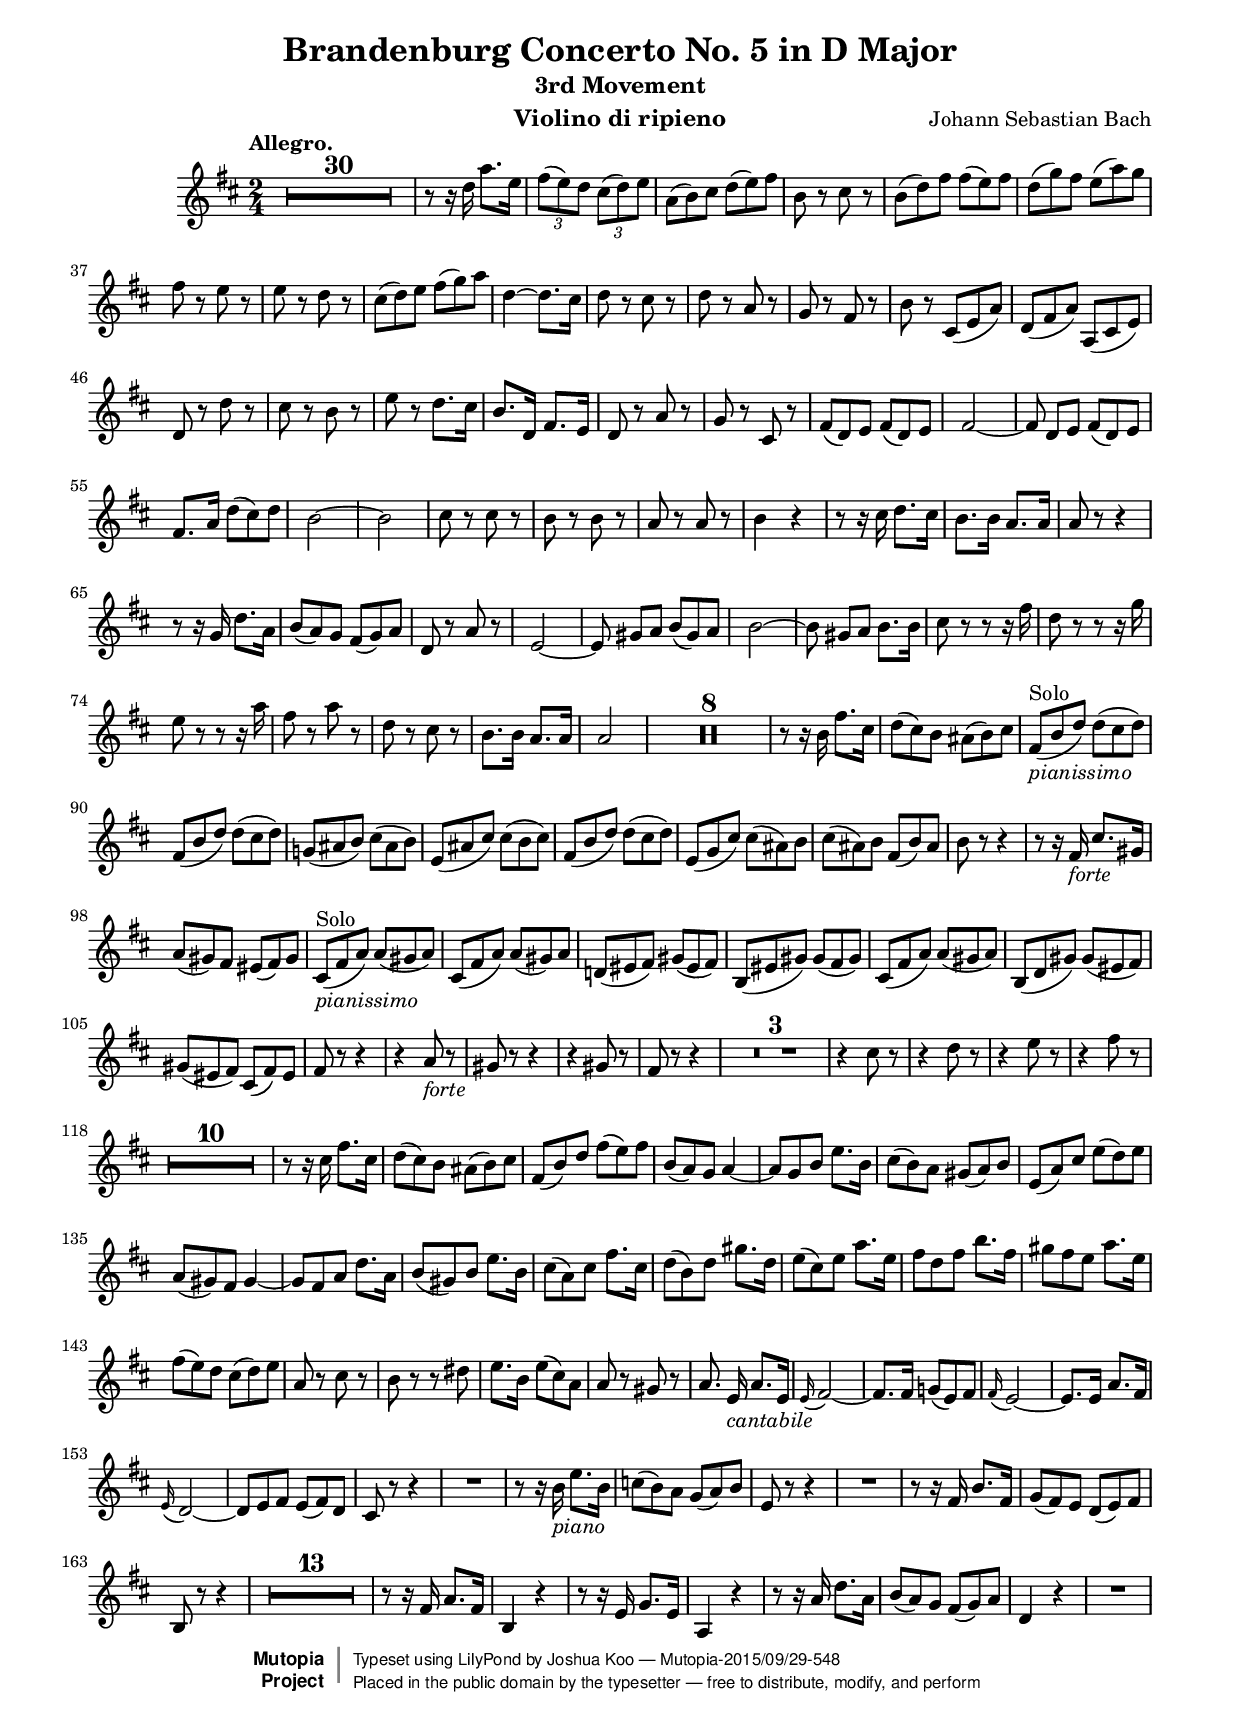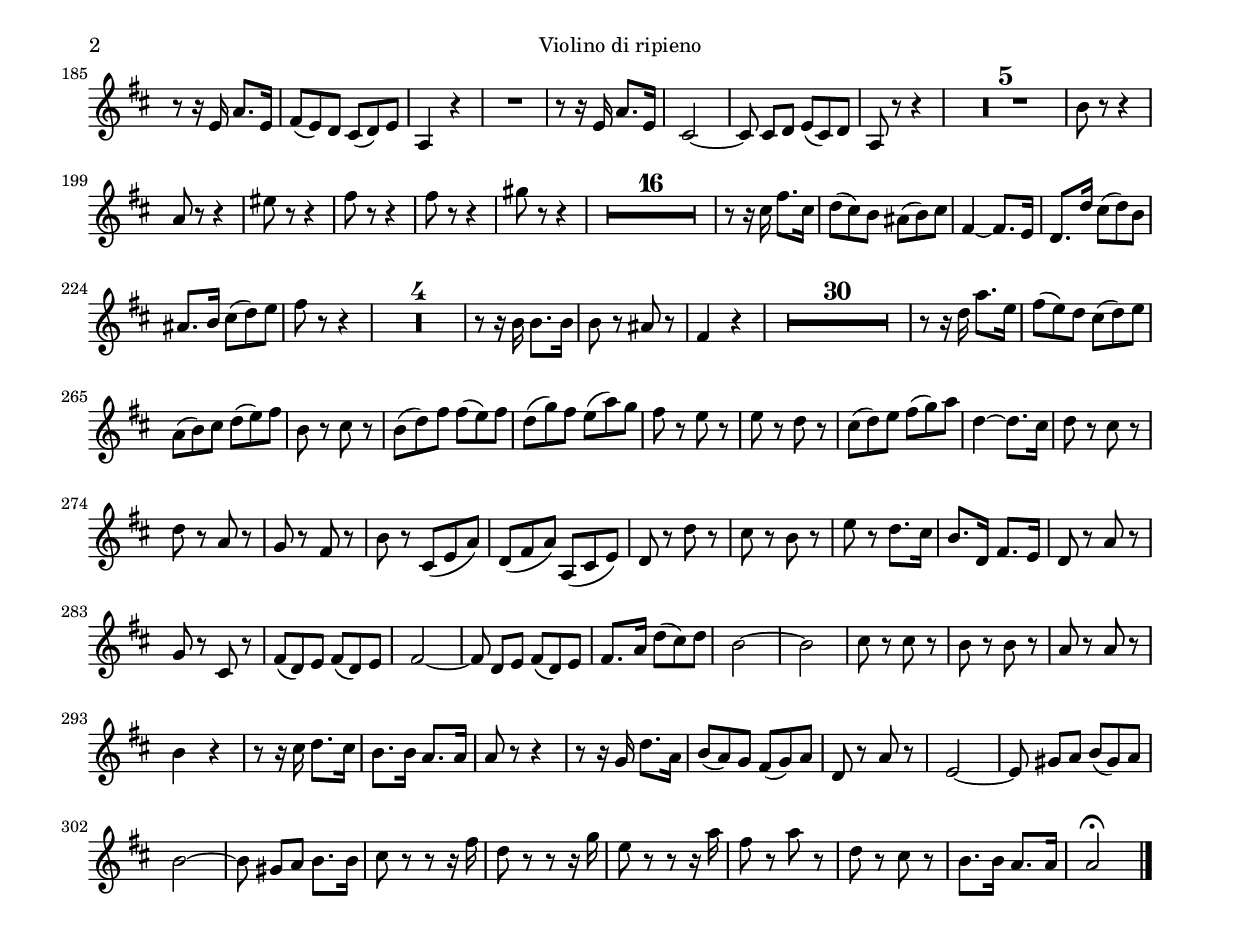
\version "2.18.2"
\version "2.18.2"
\include "header.ly"

violin = \relative c'' {
  \tempo "Allegro."
  \clef violin
  \key d \major
  \time 2/4

  \repeat unfold 2 {
    R2*30 |
    r8 r16 d a'8. e16 |
    \tuplet 3/2 { fis8( e) d cis( d) e } |
    \omit TupletNumber

    % --Bar 33-- %
    \tuplet 3/2 { a,8( b) cis d( e) fis } |
    b,8 r cis r |
    \tuplet 3/2 { b8( d) fis fis( e) fis } |
    \tuplet 3/2 { d8( g) fis e( a) g } |
    fis8 r e r |
    e8 r d r |
    \tuplet 3/2 { cis8( d) e fis( g) a } |
    d,4 ~ d8. cis16 |

    % --Bar 41-- %
    d8 r cis r |
    d8 r a r |
    g8 r fis r |
    b8 r \tuplet 3/2 { cis,( e a) } |
    \tuplet 3/2 { d,8( fis a) a,( cis e) } |
    d8 r d' r |

    % --Bar 47-- %
    cis8 r b r |
    e8 r d8. cis16 |
    b8. d,16 fis8. e16 |
    d8 r a' r |
    g8 r cis, r |
    \tuplet 3/2 { fis8( d) e fis( d) e } |
    fis2 ~ |

    % --Bar 54-- %
    \tuplet 3/2 { fis8 \noBeam d e fis( d) e } |
    fis8. a16 \tuplet 3/2 { d8( cis) d } |
    b2 ~ |
    b2 |
    cis8 r cis r |
    b8 r b r |
    a8 r a r |

    % --Bar 61-- %
    b4 r |
    r8 r16 cis d8. cis16 |
    b8. b16 a8. a16 |
    a8 r r4 |
    r8 r16 g d'8. a16 |
    \tuplet 3/2 { b8( a) g fis( g) a } |
    d,8 r a' r |

    % --Bar 68-- %
    e2 ~ |
    \tuplet 3/2 { e8 \noBeam gis a b( gis) a } |
    b2 ~ |
    \tuplet 3/2 { b8 \noBeam gis a } b8. b16 |
    cis8 r r r16 fis |
    d8 r r r16 g |
    e8 r r r16 a |
    fis8 r a r |
    d,8 r cis r |
    b8. b16 a8. a16 |
  }
  \alternative {
    {
      a2 |
      R2*8 |

      % --Bar 87-- %
      r8 r16 b fis'8. cis16 |
      \tuplet 3/2 {
        d8( cis) b ais( b) cis |
        fis,8(-\pianissimo^"Solo" b d) d( cis d) | %\italics
        fis,8( b d ) d( cis d ) |
        g,!8( ais b) cis( ais b) |
        e,8( ais cis) cis( b cis) |
      }


      % \tuplet 3/2 { } |

      % --Bar 93 -- %
      % Bar 93
      \tuplet 3/2 { fis,8( b d) d( cis d) } |
      \tuplet 3/2 { e,8( g cis) cis( ais) b } |
      \tuplet 3/2 { cis8( ais) b fis( b) ais } |
      b8 r r4 |
      r8 r16 fis-\forte cis'8. gis16 |
      \tuplet 3/2 { a8( gis) fis eis( fis) gis } |
      \tuplet 3/2 { cis,8-\pianissimo^"Solo"( fis a) a( gis a) } |
      \tuplet 3/2 { cis,8( fis a) a( gis) a } |
      \tuplet 3/2 { d,!8( eis fis) gis( eis fis) } |
      \tuplet 3/2 { b,8( eis gis) gis( fis gis) } |
      \tuplet 3/2 { cis,8( fis a) a( gis a) } |
      \tuplet 3/2 { b,8( d gis) gis( eis fis) } |
      \tuplet 3/2 { gis8( eis fis) cis( fis ) eis } |
      fis8 r r4 |
      r4 a8-\forte r |
      gis8 r r4 |
      r4 gis8 r |
      fis8 r r4 |
      R2*3 |
      r4 cis'8 r |
      r4 d8 r |
      r4 e8 r |
      r4 fis8 r |
      R2*10 |
      r8 r16 cis fis8. cis16 |
      \tuplet 3/2 { d8( cis) b ais( b) cis } |
      \tuplet 3/2 { fis,8( b) d fis( e) fis } |
      \tuplet 3/2 { b,8( a) g } a4 ~ |
      \tuplet 3/2 { a8 g b } e8. b16 |
      \tuplet 3/2 { cis8( b) a gis( a) b } |
      \tuplet 3/2 { e,8( a) cis e( d) e } |
      \tuplet 3/2 { a,8( gis) fis } gis4 ~ |
      \tuplet 3/2 { gis8 fis a } d8. a16 |
      \tuplet 3/2 { b8( gis) b } e8. b16 |
      \tuplet 3/2 { cis8( a) cis } fis8. cis16 |
      \tuplet 3/2 { d8( b) d } gis8. d16 |
      \tuplet 3/2 { e8( cis) e } a8. e16 |
      \tuplet 3/2 { fis8 d fis } b8. fis16 |
      \tuplet 3/2 { gis8 fis e } a8. e16 |
      \tuplet 3/2 { fis8( e) d cis( d) e } |
      a,8 r cis r |
      b8 r r dis |
      e8. b16
      \tuplet 3/2 { e8( cis) a } |
      a8 r gis r |
      a8. \noBeam e16_\cantabile a8. e16 | \appoggiatura
      e16

      fis2 ~ |
      fis8. fis16
      \tuplet 3/2 { g!8( e) fis } |
      \appoggiatura

      fis16

      e2 ~ |
      e8. e16 a8. fis16 |
      \appoggiatura

      e16

      d2 ~ |
      \tuplet 3/2 { d8 e fis e( fis) d } |
      cis8 r r4 |
      R2 |
      r8 r16 b'_\piano e8. b16 |
      \tuplet 3/2 { c8( b) a g( a) b } |
      e,8 r r4 |
      R2 |
      r8 r16 fis b8. fis16 |
      \tuplet 3/2 { g8( fis) e d( e) fis } |
      b,8 r r4 |
      R2*13
      r8 r16 fis' a8. fis16 |
      b,4 r |
      r8 r16 e g8. e16 |
      a,4 r |
      r8 r16 a' d8. a16 |
      \tuplet 3/2 { b8( a) g fis( g) a } |
      d,4 r |
      R2 |
      r8 r16 e a8. e16 |
      \tuplet 3/2 { fis8( e) d cis( d) e } |
      a,4 r |
      R2 |
      r8 r16 e' a8. e16 |
      cis2 ~ |
      \tuplet 3/2 { cis8 \noBeam cis d e( cis) d } |
      a8 r r4 |
      R2*5
      b'8 r r4 |
      a8 r r4 |
      eis'8 r r4 |
      fis8 r r4 |
      fis8 r r4 |
      gis8 r r4 |
      R2*16
      r8 r16 cis, fis8. cis16 |
      \tuplet 3/2 { d8( cis) b ais( b) cis } |
      fis,4 ~ fis8. e16 |
      d8. d'16
      \tuplet 3/2 { cis8( d) b } |
      ais8. b16
      \tuplet 3/2 { cis8( d) e } |
      fis8 r r4 |
      R2*4
      r8 r16 b, b8. b16 |
      b8 r ais r |
      fis4 r |
    }
    {
      a2-\fermata \bar "|."
    }
  }




}


\header {
  instrument = "Violino di ripieno"
}

\score {
  \violin
  \midi {}
  \layout {}
}
